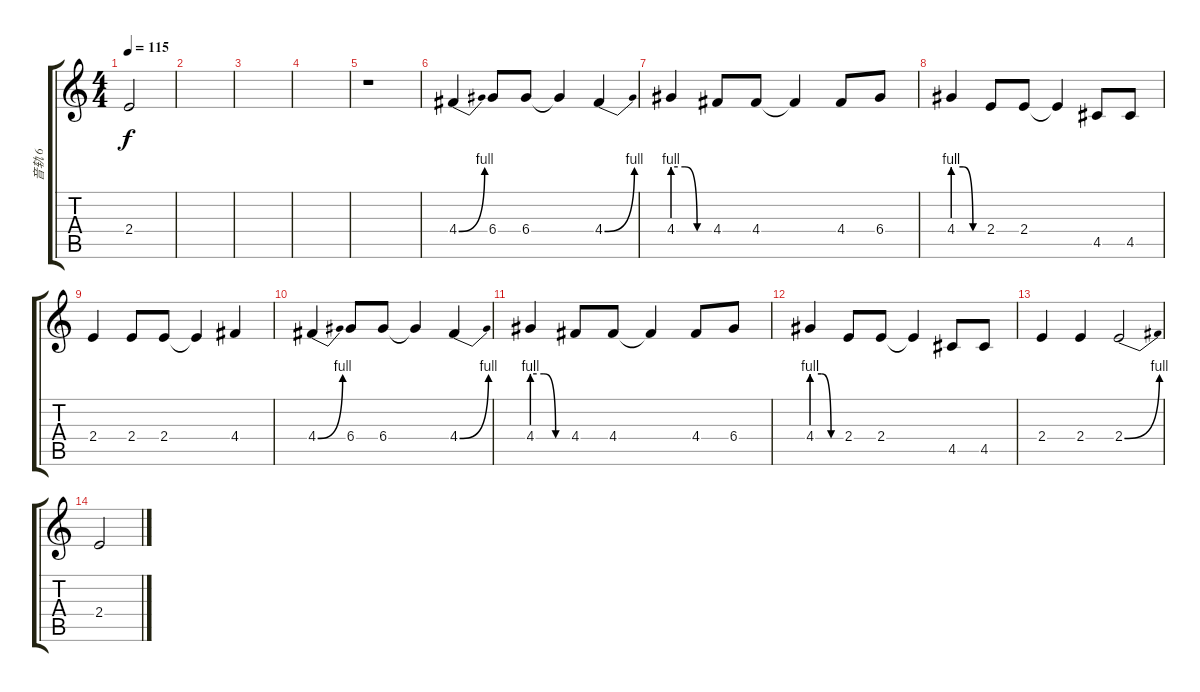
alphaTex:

\track ("音轨 6" "音轨 6") {instrument electricguitarjazz}
\staff {score tabs}
\tuning (E4 B3 G3 D3 A2 E2) {hide}
\ts (4 4)
\tempo 115
\clef g2
\ks c
2.4.2{dy f} |
|
|
|
r.1 |
4.4{be (bend 0 0 60 4)}.4 6.4.8 6.4.8 6.4{t}.4 4.4{be (bend 0 0 60 4)}.4 |
4.4{be (custom 0 4 20 4 40 0 60 0)}.4 4.4.8 4.4.8 4.4{t}.4 4.4.8 6.4.8 |
4.4{be (custom 0 4 20 4 40 0 60 0)}.4 2.4.8 2.4.8 2.4{t}.4 4.5.8 4.5.8 |
2.4.4 2.4.8 2.4.8 2.4{t}.4 4.4.4 |
4.4{be (bend 0 0 60 4)}.4 6.4.8 6.4.8 6.4{t}.4 4.4{be (bend 0 0 60 4)}.4 |
4.4{be (custom 0 4 20 4 40 0 60 0)}.4 4.4.8 4.4.8 4.4{t}.4 4.4.8 6.4.8 |
4.4{be (custom 0 4 20 4 40 0 60 0)}.4 2.4.8 2.4.8 2.4{t}.4 4.5.8 4.5.8 |
2.4.4 2.4.4 2.4{be (bend 0 0 60 4)}.2 |
2.4.2
